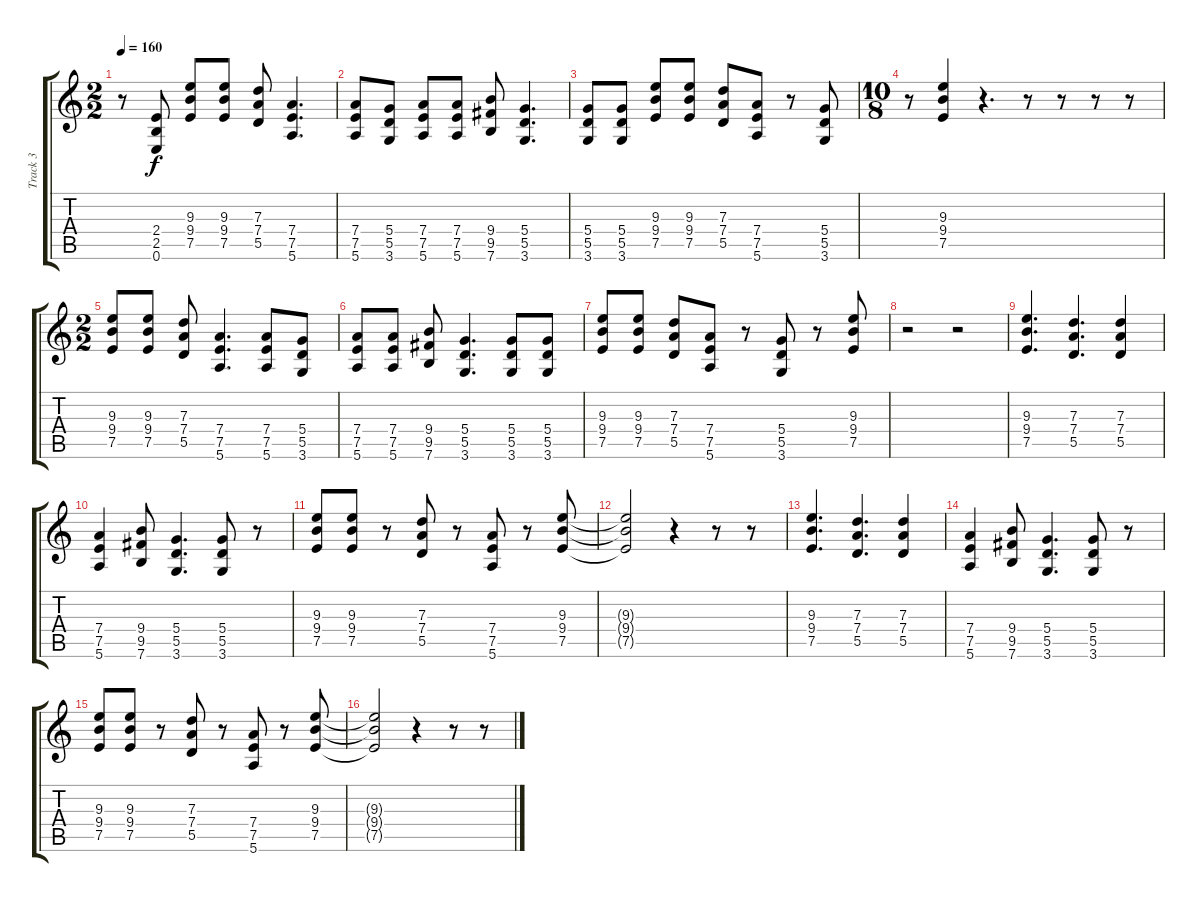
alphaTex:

\track ("Track 3" "Track 3") {instrument overdrivenguitar}
\staff {score tabs}
\tuning (E4 B3 G3 D3 A2 E2) {hide}
\ts (2 2)
\tempo 160
\clef g2
\ks c
r.8{dy f} (2.4 2.5 0.6).8 (9.3 9.4 7.5).8 (9.3 9.4 7.5).8 (7.3 7.4 5.5).8 (7.4 7.5 5.6).4{d} |
(7.4 7.5 5.6).8 (5.4 5.5 3.6).8 (7.4 7.5 5.6).8 (7.4 7.5 5.6).8 (9.4 9.5 7.6).8 (5.4 5.5 3.6).4{d} |
(5.4 5.5 3.6).8 (5.4 5.5 3.6).8 (9.3 9.4 7.5).8 (9.3 9.4 7.5).8 (7.3 7.4 5.5).8 (7.4 7.5 5.6).8 r.8 (5.4 5.5 3.6).8 |
\ts (10 8)
r.8 (9.3 9.4 7.5).4 r.4{d} r.8 r.8 r.8 r.8 |
\ts (2 2)
(9.3 9.4 7.5).8 (9.3 9.4 7.5).8 (7.3 7.4 5.5).8 (7.4 7.5 5.6).4{d} (7.4 7.5 5.6).8 (5.4 5.5 3.6).8 |
(7.4 7.5 5.6).8 (7.4 7.5 5.6).8 (9.4 9.5 7.6).8 (5.4 5.5 3.6).4{d} (5.4 5.5 3.6).8 (5.4 5.5 3.6).8 |
(9.3 9.4 7.5).8 (9.3 9.4 7.5).8 (7.3 7.4 5.5).8 (7.4 7.5 5.6).8 r.8 (5.4 5.5 3.6).8 r.8 (9.3 9.4 7.5).8 |
r.2 r.2 |
(9.3 9.4 7.5).4{d} (7.3 7.4 5.5).4{d} (7.3 7.4 5.5).4 |
(7.4 7.5 5.6).4 (9.4 9.5 7.6).8 (5.4 5.5 3.6).4{d} (5.4 5.5 3.6).8 r.8 |
(9.3 9.4 7.5).8 (9.3 9.4 7.5).8 r.8 (7.3 7.4 5.5).8 r.8 (7.4 7.5 5.6).8 r.8 (9.3 9.4 7.5).8 |
(9.3{t} 9.4{t} 7.5{t}).2 r.4 r.8 r.8 |
(9.3 9.4 7.5).4{d} (7.3 7.4 5.5).4{d} (7.3 7.4 5.5).4 |
(7.4 7.5 5.6).4 (9.4 9.5 7.6).8 (5.4 5.5 3.6).4{d} (5.4 5.5 3.6).8 r.8 |
(9.3 9.4 7.5).8 (9.3 9.4 7.5).8 r.8 (7.3 7.4 5.5).8 r.8 (7.4 7.5 5.6).8 r.8 (9.3 9.4 7.5).8 |
(9.3{t} 9.4{t} 7.5{t}).2 r.4 r.8 r.8
